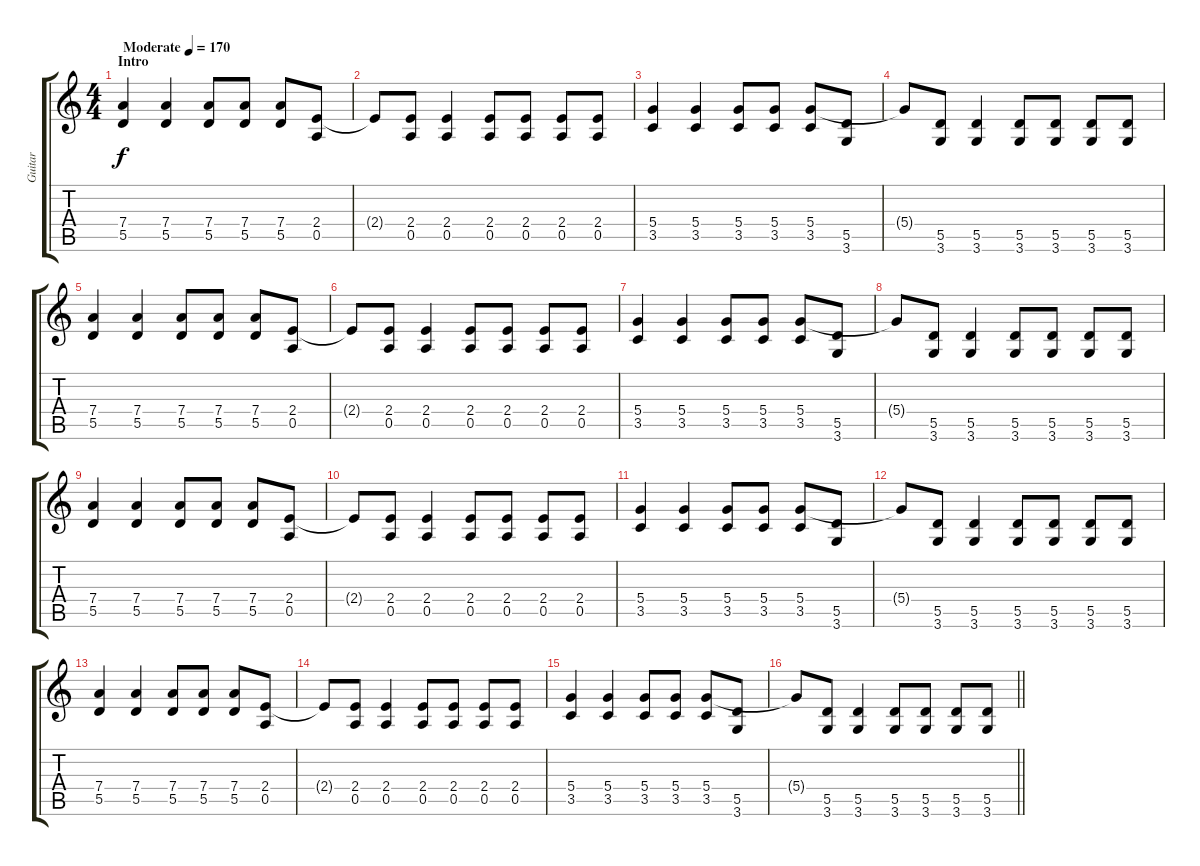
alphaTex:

\track ("Guitar" "Guitar") {instrument distortionguitar}
\staff {score tabs}
\tuning (E4 B3 G3 D3 A2 E2) {hide}
\ts (4 4)
\section ("" "Intro")
\tempo (170 "Moderate")
\clef g2
\ks c
(7.4 5.5).4{dy f instrument distortionguitar} (7.4 5.5).4 (7.4 5.5).8 (7.4 5.5).8 (7.4 5.5).8 (2.4 0.5).8 |
2.4{t}.8 (2.4 0.5).8 (2.4 0.5).4 (2.4 0.5).8 (2.4 0.5).8 (2.4 0.5).8 (2.4 0.5).8 |
(5.4 3.5).4 (5.4 3.5).4 (5.4 3.5).8 (5.4 3.5).8 (5.4 3.5).8 (5.5 3.6).8 |
5.4{t}.8 (5.5 3.6).8 (5.5 3.6).4 (5.5 3.6).8 (5.5 3.6).8 (5.5 3.6).8 (5.5 3.6).8 |
(7.4 5.5).4 (7.4 5.5).4 (7.4 5.5).8 (7.4 5.5).8 (7.4 5.5).8 (2.4 0.5).8 |
2.4{t}.8 (2.4 0.5).8 (2.4 0.5).4 (2.4 0.5).8 (2.4 0.5).8 (2.4 0.5).8 (2.4 0.5).8 |
(5.4 3.5).4 (5.4 3.5).4 (5.4 3.5).8 (5.4 3.5).8 (5.4 3.5).8 (5.5 3.6).8 |
5.4{t}.8 (5.5 3.6).8 (5.5 3.6).4 (5.5 3.6).8 (5.5 3.6).8 (5.5 3.6).8 (5.5 3.6).8 |
(7.4 5.5).4 (7.4 5.5).4 (7.4 5.5).8 (7.4 5.5).8 (7.4 5.5).8 (2.4 0.5).8 |
2.4{t}.8 (2.4 0.5).8 (2.4 0.5).4 (2.4 0.5).8 (2.4 0.5).8 (2.4 0.5).8 (2.4 0.5).8 |
(5.4 3.5).4 (5.4 3.5).4 (5.4 3.5).8 (5.4 3.5).8 (5.4 3.5).8 (5.5 3.6).8 |
5.4{t}.8 (5.5 3.6).8 (5.5 3.6).4 (5.5 3.6).8 (5.5 3.6).8 (5.5 3.6).8 (5.5 3.6).8 |
(7.4 5.5).4 (7.4 5.5).4 (7.4 5.5).8 (7.4 5.5).8 (7.4 5.5).8 (2.4 0.5).8 |
2.4{t}.8 (2.4 0.5).8 (2.4 0.5).4 (2.4 0.5).8 (2.4 0.5).8 (2.4 0.5).8 (2.4 0.5).8 |
(5.4 3.5).4 (5.4 3.5).4 (5.4 3.5).8 (5.4 3.5).8 (5.4 3.5).8 (5.5 3.6).8 |
\barLineRight lightlight
5.4{t}.8 (5.5 3.6).8 (5.5 3.6).4 (5.5 3.6).8 (5.5 3.6).8 (5.5 3.6).8 (5.5 3.6).8
